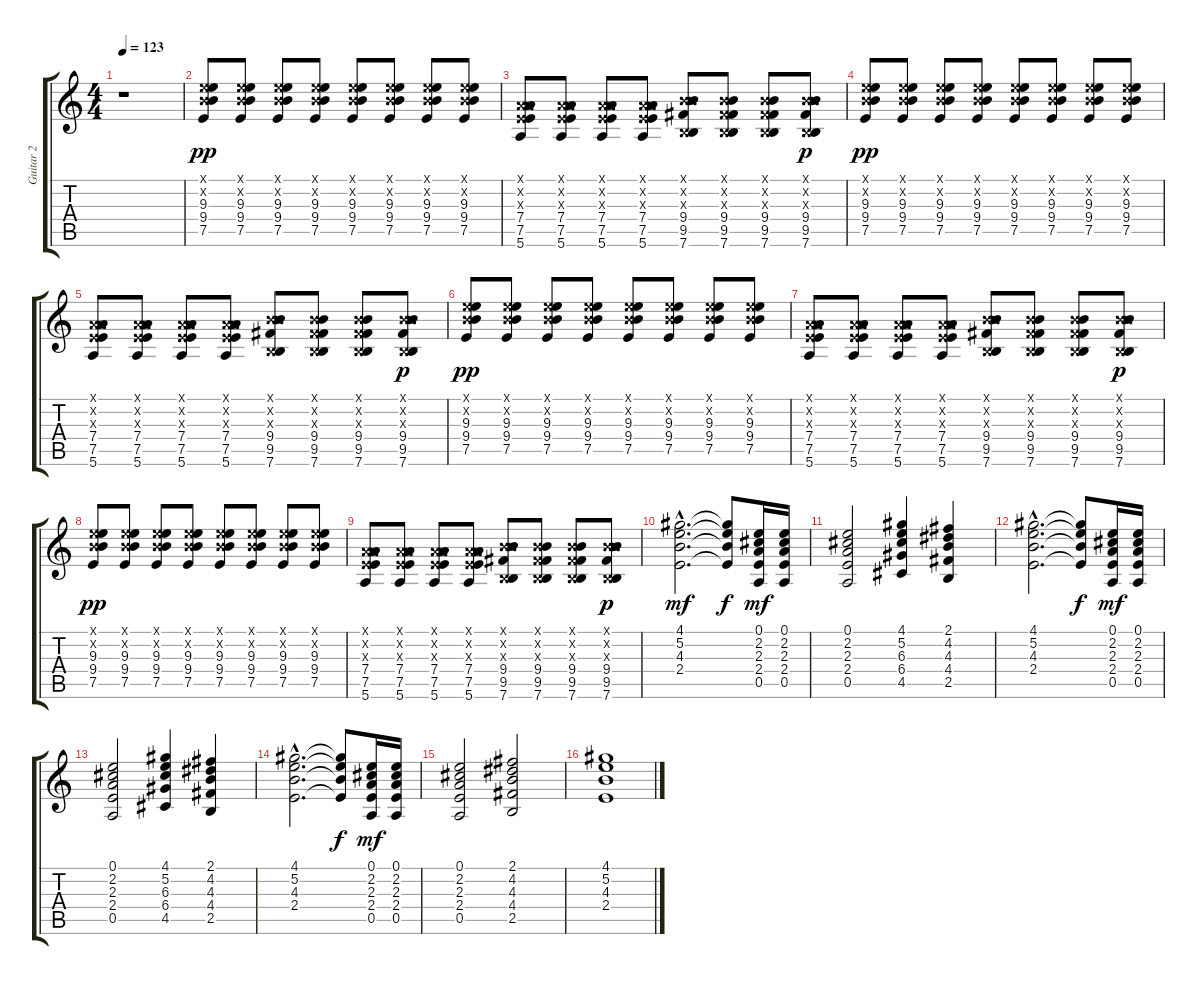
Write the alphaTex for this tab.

\track ("Guitar 2" "Guitar 2") {instrument electricguitarclean}
\staff {score tabs}
\tuning (E4 B3 G3 D3 A2 E2) {hide}
\ts (4 4)
\tempo 123
\clef g2
\ks c
r.1{dy pp volume 5} |
(0.1{x} 0.2{x} 9.3 9.4 7.5).8{volume 5} (0.1{x} 0.2{x} 9.3 9.4 7.5).8 (0.1{x} 0.2{x} 9.3 9.4 7.5).8 (0.1{x} 0.2{x} 9.3 9.4 7.5).8 (0.1{x} 0.2{x} 9.3 9.4 7.5).8 (0.1{x} 0.2{x} 9.3 9.4 7.5).8 (0.1{x} 0.2{x} 9.3 9.4 7.5).8 (0.1{x} 0.2{x} 9.3 9.4 7.5).8 |
(-7.1{x} -7.2{x} 2.3{x} 7.4 7.5 5.6).8 (-7.1{x} -7.2{x} 2.3{x} 7.4 7.5 5.6).8 (-7.1{x} -7.2{x} 2.3{x} 7.4 7.5 5.6).8 (-12.1{x} -2.2{x} 2.3{x} 7.4 7.5 5.6).8 (-5.1{x} 0.2{x} -8.3{x} 9.4 9.5 7.6).8 (-10.1{x} 0.2{x} -8.3{x} 9.4 9.5 7.6).8 (-10.1{x} 0.2{x} -8.3{x} 9.4 9.5 7.6).8 (-5.1{x} 0.2{x} -8.3{x} 9.4 9.5 7.6).8{dy p} |
(0.1{x} 0.2{x} 9.3 9.4 7.5).8{dy pp volume 7} (0.1{x} 0.2{x} 9.3 9.4 7.5).8 (0.1{x} 0.2{x} 9.3 9.4 7.5).8 (0.1{x} 0.2{x} 9.3 9.4 7.5).8 (0.1{x} 0.2{x} 9.3 9.4 7.5).8 (0.1{x} 0.2{x} 9.3 9.4 7.5).8 (0.1{x} 0.2{x} 9.3 9.4 7.5).8 (0.1{x} 0.2{x} 9.3 9.4 7.5).8 |
(-7.1{x} -7.2{x} 2.3{x} 7.4 7.5 5.6).8 (-7.1{x} -7.2{x} 2.3{x} 7.4 7.5 5.6).8 (-7.1{x} -7.2{x} 2.3{x} 7.4 7.5 5.6).8 (-12.1{x} -2.2{x} 2.3{x} 7.4 7.5 5.6).8 (-5.1{x} 0.2{x} -8.3{x} 9.4 9.5 7.6).8 (-10.1{x} 0.2{x} -8.3{x} 9.4 9.5 7.6).8 (-10.1{x} 0.2{x} -8.3{x} 9.4 9.5 7.6).8 (-5.1{x} 0.2{x} -8.3{x} 9.4 9.5 7.6).8{dy p} |
(0.1{x} 0.2{x} 9.3 9.4 7.5).8{dy pp volume 9} (0.1{x} 0.2{x} 9.3 9.4 7.5).8 (0.1{x} 0.2{x} 9.3 9.4 7.5).8 (0.1{x} 0.2{x} 9.3 9.4 7.5).8 (0.1{x} 0.2{x} 9.3 9.4 7.5).8 (0.1{x} 0.2{x} 9.3 9.4 7.5).8 (0.1{x} 0.2{x} 9.3 9.4 7.5).8 (0.1{x} 0.2{x} 9.3 9.4 7.5).8 |
(-7.1{x} -7.2{x} 2.3{x} 7.4 7.5 5.6).8 (-7.1{x} -7.2{x} 2.3{x} 7.4 7.5 5.6).8 (-7.1{x} -7.2{x} 2.3{x} 7.4 7.5 5.6).8 (-12.1{x} -2.2{x} 2.3{x} 7.4 7.5 5.6).8 (-5.1{x} 0.2{x} -8.3{x} 9.4 9.5 7.6).8 (-10.1{x} 0.2{x} -8.3{x} 9.4 9.5 7.6).8 (-10.1{x} 0.2{x} -8.3{x} 9.4 9.5 7.6).8 (-5.1{x} 0.2{x} -8.3{x} 9.4 9.5 7.6).8{dy p} |
(0.1{x} 0.2{x} 9.3 9.4 7.5).8{dy pp volume 11} (0.1{x} 0.2{x} 9.3 9.4 7.5).8 (0.1{x} 0.2{x} 9.3 9.4 7.5).8 (0.1{x} 0.2{x} 9.3 9.4 7.5).8 (0.1{x} 0.2{x} 9.3 9.4 7.5).8 (0.1{x} 0.2{x} 9.3 9.4 7.5).8 (0.1{x} 0.2{x} 9.3 9.4 7.5).8 (0.1{x} 0.2{x} 9.3 9.4 7.5).8 |
(-7.1{x} -7.2{x} 2.3{x} 7.4 7.5 5.6).8 (-7.1{x} -7.2{x} 2.3{x} 7.4 7.5 5.6).8 (-7.1{x} -7.2{x} 2.3{x} 7.4 7.5 5.6).8 (-12.1{x} -2.2{x} 2.3{x} 7.4 7.5 5.6).8 (-5.1{x} 0.2{x} -8.3{x} 9.4 9.5 7.6).8 (-10.1{x} 0.2{x} -8.3{x} 9.4 9.5 7.6).8 (-10.1{x} 0.2{x} -8.3{x} 9.4 9.5 7.6).8 (-5.1{x} 0.2{x} -8.3{x} 9.4 9.5 7.6).8{dy p} |
(4.1{hac} 5.2{hac} 4.3{hac} 2.4{hac}).2{d dy mf} (4.1{t} 5.2{t} 4.3{t} 2.4{t}).8{dy f} (0.1 2.2 2.3 2.4 0.5).16{dy mf} (0.1 2.2 2.3 2.4 0.5).16 |
(0.1 2.2 2.3 2.4 0.5).2 (4.1 5.2 6.3 6.4 4.5).4 (2.1 4.2 4.3 4.4 2.5).4 |
(4.1{hac} 5.2{hac} 4.3{hac} 2.4{hac}).2{d} (4.1{t} 5.2{t} 4.3{t} 2.4{t}).8{dy f} (0.1 2.2 2.3 2.4 0.5).16{dy mf} (0.1 2.2 2.3 2.4 0.5).16 |
(0.1 2.2 2.3 2.4 0.5).2 (4.1 5.2 6.3 6.4 4.5).4 (2.1 4.2 4.3 4.4 2.5).4 |
(4.1{hac} 5.2{hac} 4.3{hac} 2.4{hac}).2{d} (4.1{t} 5.2{t} 4.3{t} 2.4{t}).8{dy f} (0.1 2.2 2.3 2.4 0.5).16{dy mf} (0.1 2.2 2.3 2.4 0.5).16 |
(0.1 2.2 2.3 2.4 0.5).2 (2.1 4.2 4.3 4.4 2.5).2 |
(4.1 5.2 4.3 2.4).1
